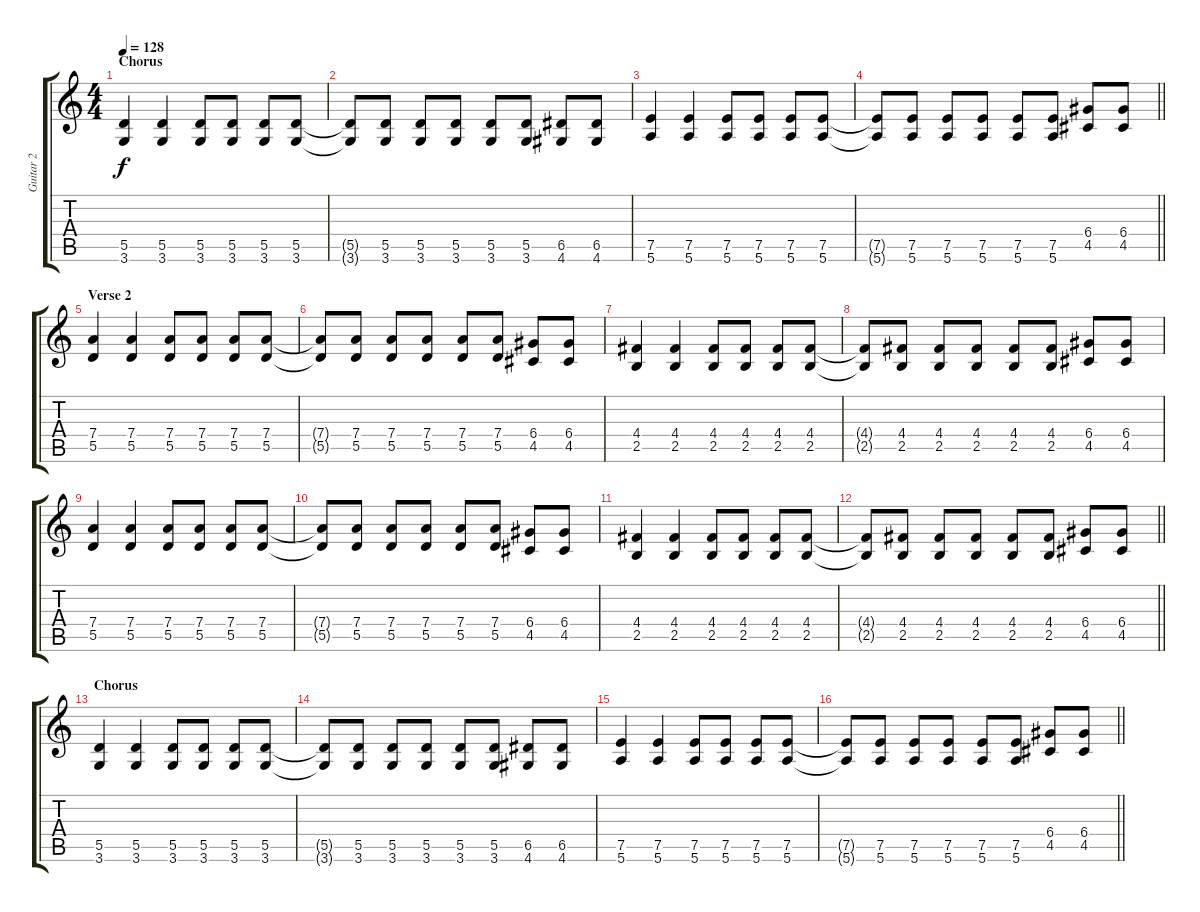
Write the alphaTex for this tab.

\track ("Guitar 2" "Guitar 2") {instrument overdrivenguitar}
\staff {score tabs}
\tuning (E4 B3 G3 D3 A2 E2) {hide}
\ts (4 4)
\section ("" "Chorus")
\tempo 128
\clef g2
\ks c
(5.5 3.6).4{dy f} (5.5 3.6).4 (5.5 3.6).8 (5.5 3.6).8 (5.5 3.6).8 (5.5 3.6).8 |
(5.5{t} 3.6{t}).8 (5.5 3.6).8 (5.5 3.6).8 (5.5 3.6).8 (5.5 3.6).8 (5.5 3.6).8 (6.5 4.6).8 (6.5 4.6).8 |
(7.5 5.6).4 (7.5 5.6).4 (7.5 5.6).8 (7.5 5.6).8 (7.5 5.6).8 (7.5 5.6).8 |
\barLineRight lightlight
(7.5{t} 5.6{t}).8 (7.5 5.6).8 (7.5 5.6).8 (7.5 5.6).8 (7.5 5.6).8 (7.5 5.6).8 (6.4 4.5).8 (6.4 4.5).8 |
\section ("" "Verse 2")
(7.4 5.5).4 (7.4 5.5).4 (7.4 5.5).8 (7.4 5.5).8 (7.4 5.5).8 (7.4 5.5).8 |
(7.4{t} 5.5{t}).8 (7.4 5.5).8 (7.4 5.5).8 (7.4 5.5).8 (7.4 5.5).8 (7.4 5.5).8 (6.4 4.5).8 (6.4 4.5).8 |
(4.4 2.5).4 (4.4 2.5).4 (4.4 2.5).8 (4.4 2.5).8 (4.4 2.5).8 (4.4 2.5).8 |
(4.4{t} 2.5{t}).8 (4.4 2.5).8 (4.4 2.5).8 (4.4 2.5).8 (4.4 2.5).8 (4.4 2.5).8 (6.4 4.5).8 (6.4 4.5).8 |
(7.4 5.5).4 (7.4 5.5).4 (7.4 5.5).8 (7.4 5.5).8 (7.4 5.5).8 (7.4 5.5).8 |
(7.4{t} 5.5{t}).8 (7.4 5.5).8 (7.4 5.5).8 (7.4 5.5).8 (7.4 5.5).8 (7.4 5.5).8 (6.4 4.5).8 (6.4 4.5).8 |
(4.4 2.5).4 (4.4 2.5).4 (4.4 2.5).8 (4.4 2.5).8 (4.4 2.5).8 (4.4 2.5).8 |
\barLineRight lightlight
(4.4{t} 2.5{t}).8 (4.4 2.5).8 (4.4 2.5).8 (4.4 2.5).8 (4.4 2.5).8 (4.4 2.5).8 (6.4 4.5).8 (6.4 4.5).8 |
\section ("" "Chorus")
(5.5 3.6).4 (5.5 3.6).4 (5.5 3.6).8 (5.5 3.6).8 (5.5 3.6).8 (5.5 3.6).8 |
(5.5{t} 3.6{t}).8 (5.5 3.6).8 (5.5 3.6).8 (5.5 3.6).8 (5.5 3.6).8 (5.5 3.6).8 (6.5 4.6).8 (6.5 4.6).8 |
(7.5 5.6).4 (7.5 5.6).4 (7.5 5.6).8 (7.5 5.6).8 (7.5 5.6).8 (7.5 5.6).8 |
\barLineRight lightlight
(7.5{t} 5.6{t}).8 (7.5 5.6).8 (7.5 5.6).8 (7.5 5.6).8 (7.5 5.6).8 (7.5 5.6).8 (6.4 4.5).8 (6.4 4.5).8
